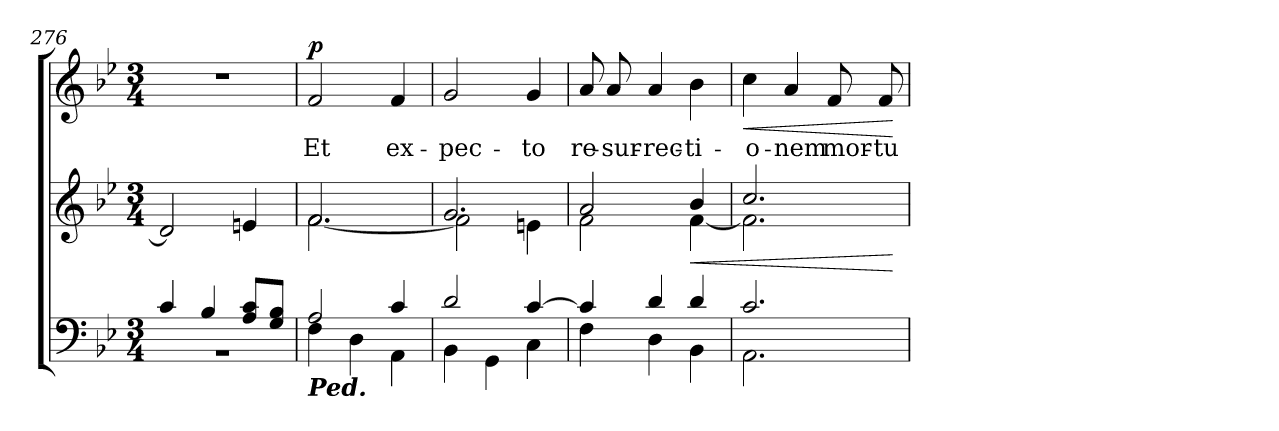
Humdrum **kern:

**kern	**kern	**dynam	**kern	**text	**dynam
*part2	*part2	*part2	*part1	*part1	*part1
*staff3	*staff2	*staff2/3	*staff1	*staff1	*staff1
*clefF4	*clefG2	*	*clefG2	*	*
*	*	*	*ITrd7c12	*	*
*k[b-e-]	*k[b-e-]	*	*k[b-e-]	*	*
*B-:	*B-:	*	*B-:	*	*
*M3/4	*M3/4	*	*M3/4	*	*
=276	=276	=276	=276	=276	=276
*^	*	*	*	*	*
!	!LO:N:vis=1	!	!	!	!	!
4c/	2.rBB	2d/]	.	2.r	.	.
4B-/	.	.	.	.	.	.
8A/ 8c/L	.	4en/	.	.	.	.
8G/ 8B-/J	.	.	.	.	.	.
=277	=277	=277	=277	=277	=277	=277
*	*	*^	*	*	*	*
!LO:TX:b:Bi:t=Ped.	!	!	!	!	!	!	!
!	!	!	!	!	!	!LO:LY:b	!LO:DY:a
2A/	4F\	2.f/	[<2.f\	.	2F/	Et	p
.	4D\	.	.	.	.	.	.
!	!	!	!	!	!	!LO:LY:b	!
4c/	4AA\	.	.	.	4F/	ex-	.
=278	=278	=278	=278	=278	=278	=278	=278
!	!	!	!	!	!	!LO:LY:b	!
2d/	4BB-\	2.g/	2f\]	.	2G/	-pec-	.
.	4GG\	.	.	.	.	.	.
!	!	!	!	!	!	!LO:LY:b	!
[>4c/	4C\	.	4en\	.	4G/	-to	.
=279	=279	=279	=279	=279	=279	=279	=279
!	!	!	!	!	!	!LO:LY:b	!
4c/]	4F\	2a/	2f\	.	8A/	re-	.
!	!	!	!	!	!	!LO:LY:b	!
.	.	.	.	.	8A/	-sur-	.
!	!	!	!	!	!	!LO:LY:b	!
4d/	4D\	.	.	.	4A/	-rec-	.
!	!	!	!	!LO:HP:b	!	!LO:LY:b	!
4d/	4BB-\	4b-/	[<4f\	<	4B-\	-ti-	.
=280	=280	=280	=280	=280	=280	=280	=280
!	!	!	!	!	!	!LO:LY:b	!LO:HP:b
2.c/	2.AA\	2.cc/	2.f\]	.	4c\	-o-	<
!	!	!	!	!	!	!LO:LY:b	!
.	.	.	.	.	4A/	-nem	.
!	!	!	!	!	!	!LO:LY:b	!
.	.	.	.	.	8F/	mor-	.
!	!	!	!	!	!	!LO:LY:b	!
.	.	.	.	.	8F/	-tu-	.
*v	*v	*	*	*	*	*	*
*	*v	*v	*	*	*	*
.	.	[	.	.	[
=	=	=	=	=	=
*-	*-	*-	*-	*-	*-
